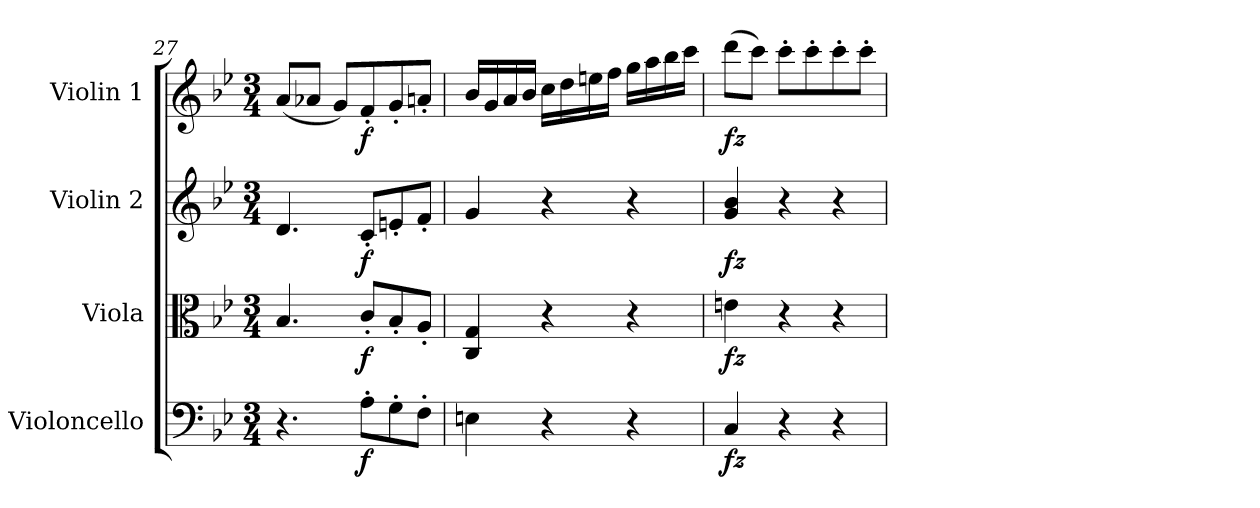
**kern	**dynam	**kern	**dynam	**kern	**dynam	**kern	**dynam
*part4	*part4	*part3	*part3	*part2	*part2	*part1	*part1
*staff4	*staff4	*staff3	*staff3	*staff2	*staff2	*staff1	*staff1
*I"Violoncello	*	*I"Viola	*	*I"Violin 2	*	*I"Violin 1	*
*I'Vc	*	*I'Vla	*	*I'Vln	*	*I'Vln	*
*clefF4	*	*clefC3	*	*clefG2	*	*clefG2	*
*k[b-e-]	*	*k[b-e-]	*	*k[b-e-]	*	*k[b-e-]	*
*M3/4	*	*M3/4	*	*M3/4	*	*M3/4	*
=27	=27	=27	=27	=27	=27	=27	=27
4.r	.	4.B-/	.	4.d/	.	(<8a/L	.
.	.	.	.	.	.	8a-X/J	.
.	.	.	.	.	.	8g/L)	.
!	!LO:DY:b	!	!LO:DY:b	!	!LO:DY:b	!	!LO:DY:b
8A'\L	f	8c'/L	f	8c'/L	f	8f'/	f
8G'\	.	8B-'/	.	8en'/	.	8g'/	.
8F'\J	.	8A'/J	.	8f'/J	.	8an'/J	.
=28	=28	=28	=28	=28	=28	=28	=28
4En\	.	4C/ 4G/	.	4g/	.	16b-/LL	.
.	.	.	.	.	.	16g/	.
.	.	.	.	.	.	16a/	.
.	.	.	.	.	.	16b-/JJ	.
4r	.	4r	.	4r	.	16cc\LL	.
.	.	.	.	.	.	16dd\	.
.	.	.	.	.	.	16een\	.
.	.	.	.	.	.	16ff\JJ	.
4r	.	4r	.	4r	.	16gg\LL	.
.	.	.	.	.	.	16aa\	.
.	.	.	.	.	.	16bb-\	.
.	.	.	.	.	.	16ccc\JJ	.
=29	=29	=29	=29	=29	=29	=29	=29
!	!LO:DY:b	!	!LO:DY:b	!	!LO:DY:b	!	!LO:DY:b
4C/	fz	4en\	fz	4g/ 4b-/	fz	(>8ddd\L	fz
.	.	.	.	.	.	8ccc\J)	.
4r	.	4r	.	4r	.	8ccc'\L	.
.	.	.	.	.	.	8ccc'\	.
4r	.	4r	.	4r	.	8ccc'\	.
.	.	.	.	.	.	8ccc'\J	.
=	=	=	=	=	=	=	=
*-	*-	*-	*-	*-	*-	*-	*-
